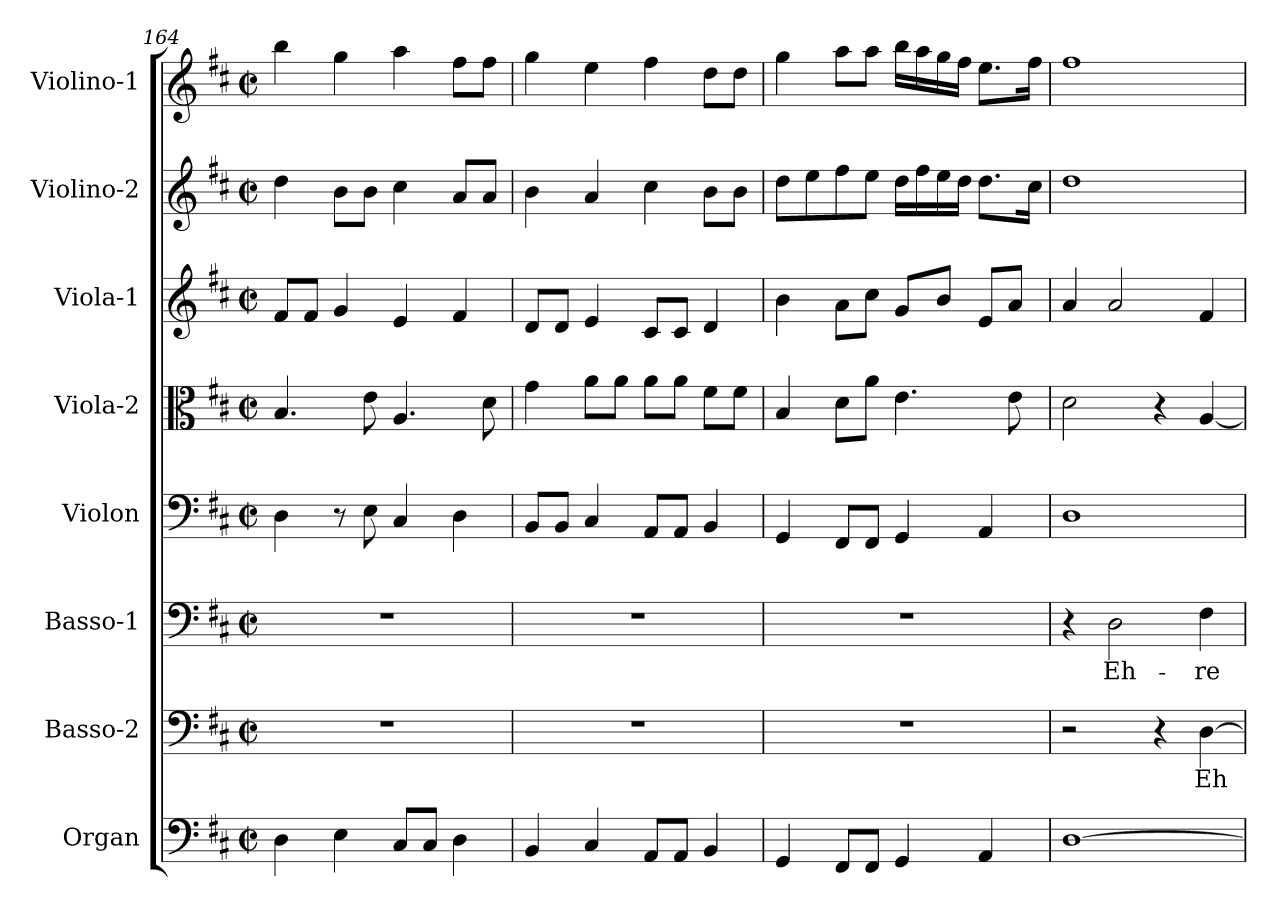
**kern	**kern	**text	**kern	**text	**kern	**kern	**kern	**kern	**kern
*part8	*part7	*part7	*part6	*part6	*part5	*part4	*part3	*part2	*part1
*staff8	*staff7	*staff7	*staff6	*staff6	*staff5	*staff4	*staff3	*staff2	*staff1
*I"Organ	*I"Basso-2	*	*I"Basso-1	*	*I"Violon	*I"Viola-2	*I"Viola-1	*I"Violino-2	*I"Violino-1
*I'Org	*I'B2	*	*I'B1	*	*I'Vn	*I'Va-2	*I'Va-1	*I'Vi-2	*I'Vi-1
*clefF4	*clefF4	*	*clefF4	*	*clefF4	*clefC3	*clefG2	*clefG2	*clefG2
*k[f#c#]	*k[f#c#]	*	*k[f#c#]	*	*k[f#c#]	*k[f#c#]	*k[f#c#]	*k[f#c#]	*k[f#c#]
*D:	*D:	*	*D:	*	*D:	*D:	*D:	*D:	*D:
*M2/2	*M2/2	*	*M2/2	*	*M2/2	*M2/2	*M2/2	*M2/2	*M2/2
*met(c|)	*met(c|)	*	*met(c|)	*	*met(c|)	*met(c|)	*met(c|)	*met(c|)	*met(c|)
=164	=164	=164	=164	=164	=164	=164	=164	=164	=164
4D\	1r	.	1r	.	4D\	4.B/	8f#/L	4dd\	4bb\
.	.	.	.	.	.	.	8f#/J	.	.
4E\	.	.	.	.	8r	.	4g/	8b\L	4gg\
.	.	.	.	.	8E\	8e\	.	8b\J	.
8C#/L	.	.	.	.	4C#/	4.A/	4e/	4cc#\	4aa\
8C#/J	.	.	.	.	.	.	.	.	.
4D\	.	.	.	.	4D\	.	4f#/	8a/L	8ff#\L
.	.	.	.	.	.	8d\	.	8a/J	8ff#\J
=165	=165	=165	=165	=165	=165	=165	=165	=165	=165
4BB/	1r	.	1r	.	8BB/L	4g\	8d/L	4b\	4gg\
.	.	.	.	.	8BB/J	.	8d/J	.	.
4C#/	.	.	.	.	4C#/	8a\L	4e/	4a/	4ee\
.	.	.	.	.	.	8a\J	.	.	.
8AA/L	.	.	.	.	8AA/L	8a\L	8c#/L	4cc#\	4ff#\
8AA/J	.	.	.	.	8AA/J	8a\J	8c#/J	.	.
4BB/	.	.	.	.	4BB/	8f#\L	4d/	8b\L	8dd\L
.	.	.	.	.	.	8f#\J	.	8b\J	8dd\J
=166	=166	=166	=166	=166	=166	=166	=166	=166	=166
4GG/	1r	.	1r	.	4GG/	4B/	4b\	8dd\L	4gg\
.	.	.	.	.	.	.	.	8ee\	.
8FF#/L	.	.	.	.	8FF#/L	8d\L	8a\L	8ff#\	8aa\L
8FF#/J	.	.	.	.	8FF#/J	8a\J	8cc#\J	8ee\J	8aa\J
4GG/	.	.	.	.	4GG/	4.e\	8g/L	16dd\LL	16bb\LL
.	.	.	.	.	.	.	.	16ff#\	16aa\
.	.	.	.	.	.	.	8b/J	16ee\	16gg\
.	.	.	.	.	.	.	.	16dd\JJ	16ff#\JJ
4AA/	.	.	.	.	4AA/	.	8e/L	8.dd\L	8.ee\L
.	.	.	.	.	.	8e\	8a/J	.	.
.	.	.	.	.	.	.	.	16cc#\Jk	16ff#\Jk
=167	=167	=167	=167	=167	=167	=167	=167	=167	=167
[>1D	2r	.	4r	.	1D	2d\	4a/	1dd	1ff#
!	!	!	!	!LO:LY:b	!	!	!	!	!
.	.	.	2D\	Eh-	.	.	2a/	.	.
.	4r	.	.	.	.	4r	.	.	.
!	!	!LO:LY:b	!	!LO:LY:b	!	!	!	!	!
.	[>4D\	Eh-	4F#\	-re	.	[<4A/	4f#/	.	.
=	=	=	=	=	=	=	=	=	=
*-	*-	*-	*-	*-	*-	*-	*-	*-	*-
